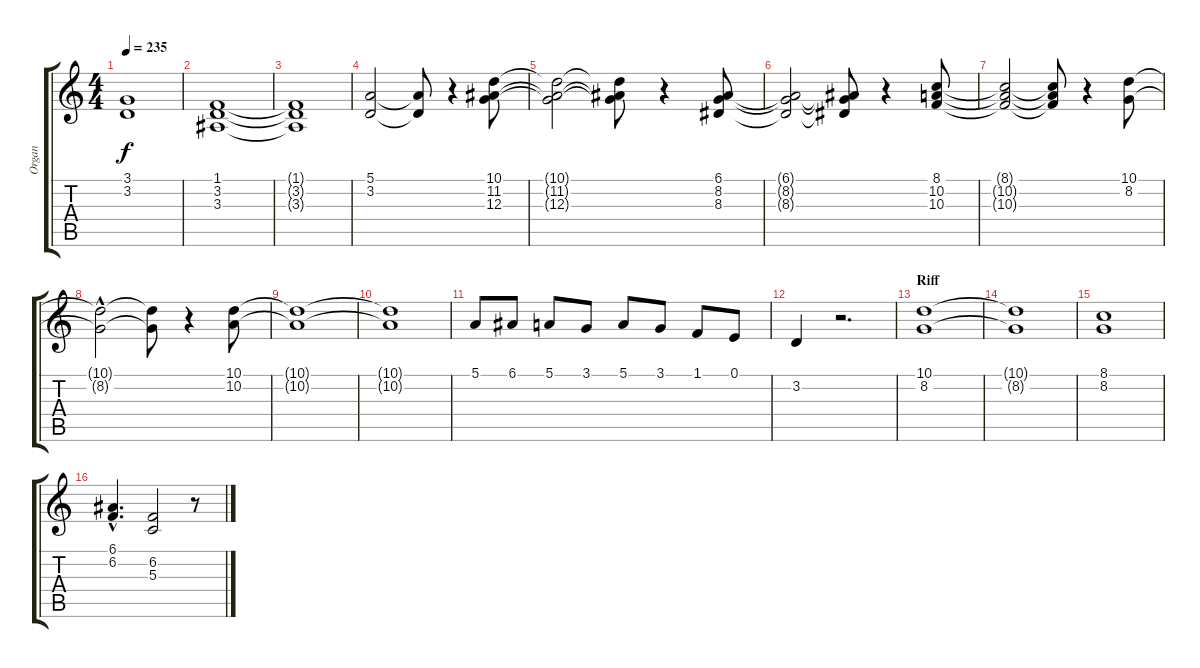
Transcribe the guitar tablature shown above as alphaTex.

\track ("Organ" "Organ") {instrument lead2sawtooth}
\staff {score tabs}
\tuning (E4 B3 G3 D3 A2 E2) {hide}
\ts (4 4)
\tempo 235
\clef g2
\ks c
(3.1{t} 3.2{t}).1{dy f} |
(1.1 3.2 3.3).1 |
(1.1{t} 3.2{t} 3.3{t}).1 |
(5.1 3.2).2 (5.1{t} 3.2{t}).8 r.4 (10.1 11.2 12.3).8 |
(10.1{t} 11.2{t} 12.3{t}).2 (10.1{t} 11.2{t} 12.3{t}).8 r.4 (6.1 8.2 8.3).8 |
(6.1{t} 8.2{t} 8.3{t}).2 (6.1{t} 8.2{t} 8.3{t}).8 r.4 (8.1 10.2 10.3).8 |
(8.1{t} 10.2{t} 10.3{t}).2 (8.1{t} 10.2{t} 10.3{t}).8 r.4 (10.1 8.2).8 |
(10.1{hac t} 8.2{t}).2 (10.1{t} 8.2{t}).8 r.4 (10.1 10.2).8 |
(10.1{t} 10.2{t}).1 |
(10.1{t} 10.2{t}).1 |
5.1.8 6.1.8 5.1.8 3.1.8 5.1.8 3.1.8 1.1.8 0.1.8 |
3.2.4 r.2{d} |
\section ("" "Riff")
(10.1 8.2).1 |
(10.1{t} 8.2{t}).1 |
(8.1 8.2).1 |
(6.1{hac} 6.2{hac}).4{d} (6.2 5.3).2 r.8
